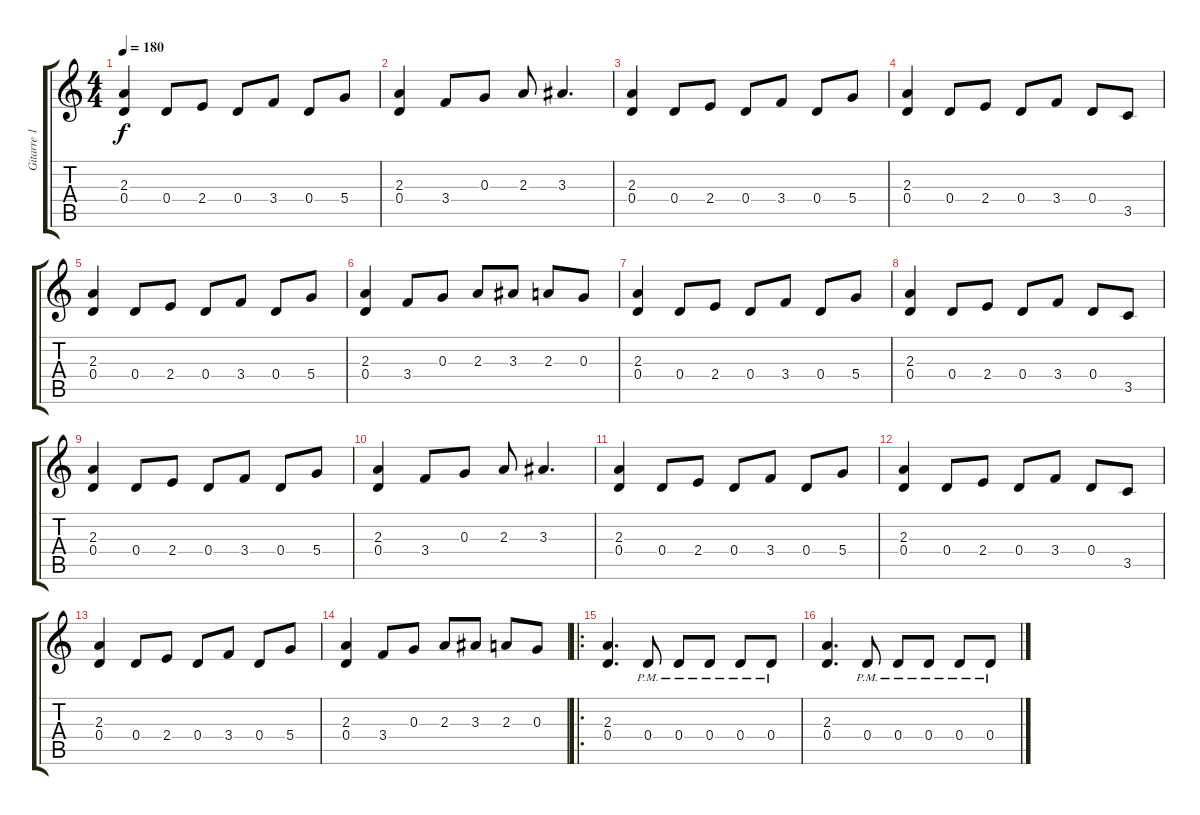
\track ("Gitarre 1" "Gitarre 1") {instrument distortionguitar}
\staff {score tabs}
\tuning (E4 B3 G3 D3 A2 E2) {hide}
\ts (4 4)
\tempo 180
\clef g2
\ks c
(2.3 0.4).4{dy f} 0.4.8 2.4.8 0.4.8 3.4.8 0.4.8 5.4.8 |
(2.3 0.4).4 3.4.8 0.3.8 2.3.8 3.3.4{d} |
(2.3 0.4).4 0.4.8 2.4.8 0.4.8 3.4.8 0.4.8 5.4.8 |
(2.3 0.4).4 0.4.8 2.4.8 0.4.8 3.4.8 0.4.8 3.5.8 |
(2.3 0.4).4 0.4.8 2.4.8 0.4.8 3.4.8 0.4.8 5.4.8 |
(2.3 0.4).4 3.4.8 0.3.8 2.3.8 3.3.8 2.3.8 0.3.8 |
(2.3 0.4).4 0.4.8 2.4.8 0.4.8 3.4.8 0.4.8 5.4.8 |
(2.3 0.4).4 0.4.8 2.4.8 0.4.8 3.4.8 0.4.8 3.5.8 |
(2.3 0.4).4 0.4.8 2.4.8 0.4.8 3.4.8 0.4.8 5.4.8 |
(2.3 0.4).4 3.4.8 0.3.8 2.3.8 3.3.4{d} |
(2.3 0.4).4 0.4.8 2.4.8 0.4.8 3.4.8 0.4.8 5.4.8 |
(2.3 0.4).4 0.4.8 2.4.8 0.4.8 3.4.8 0.4.8 3.5.8 |
(2.3 0.4).4 0.4.8 2.4.8 0.4.8 3.4.8 0.4.8 5.4.8 |
(2.3 0.4).4 3.4.8 0.3.8 2.3.8 3.3.8 2.3.8 0.3.8 |
\ro
(2.3 0.4).4{d} 0.4{pm}.8 0.4{pm}.8 0.4{pm}.8 0.4{pm}.8 0.4{pm}.8 |
(2.3 0.4).4{d} 0.4{pm}.8 0.4{pm}.8 0.4{pm}.8 0.4{pm}.8 0.4{pm}.8
